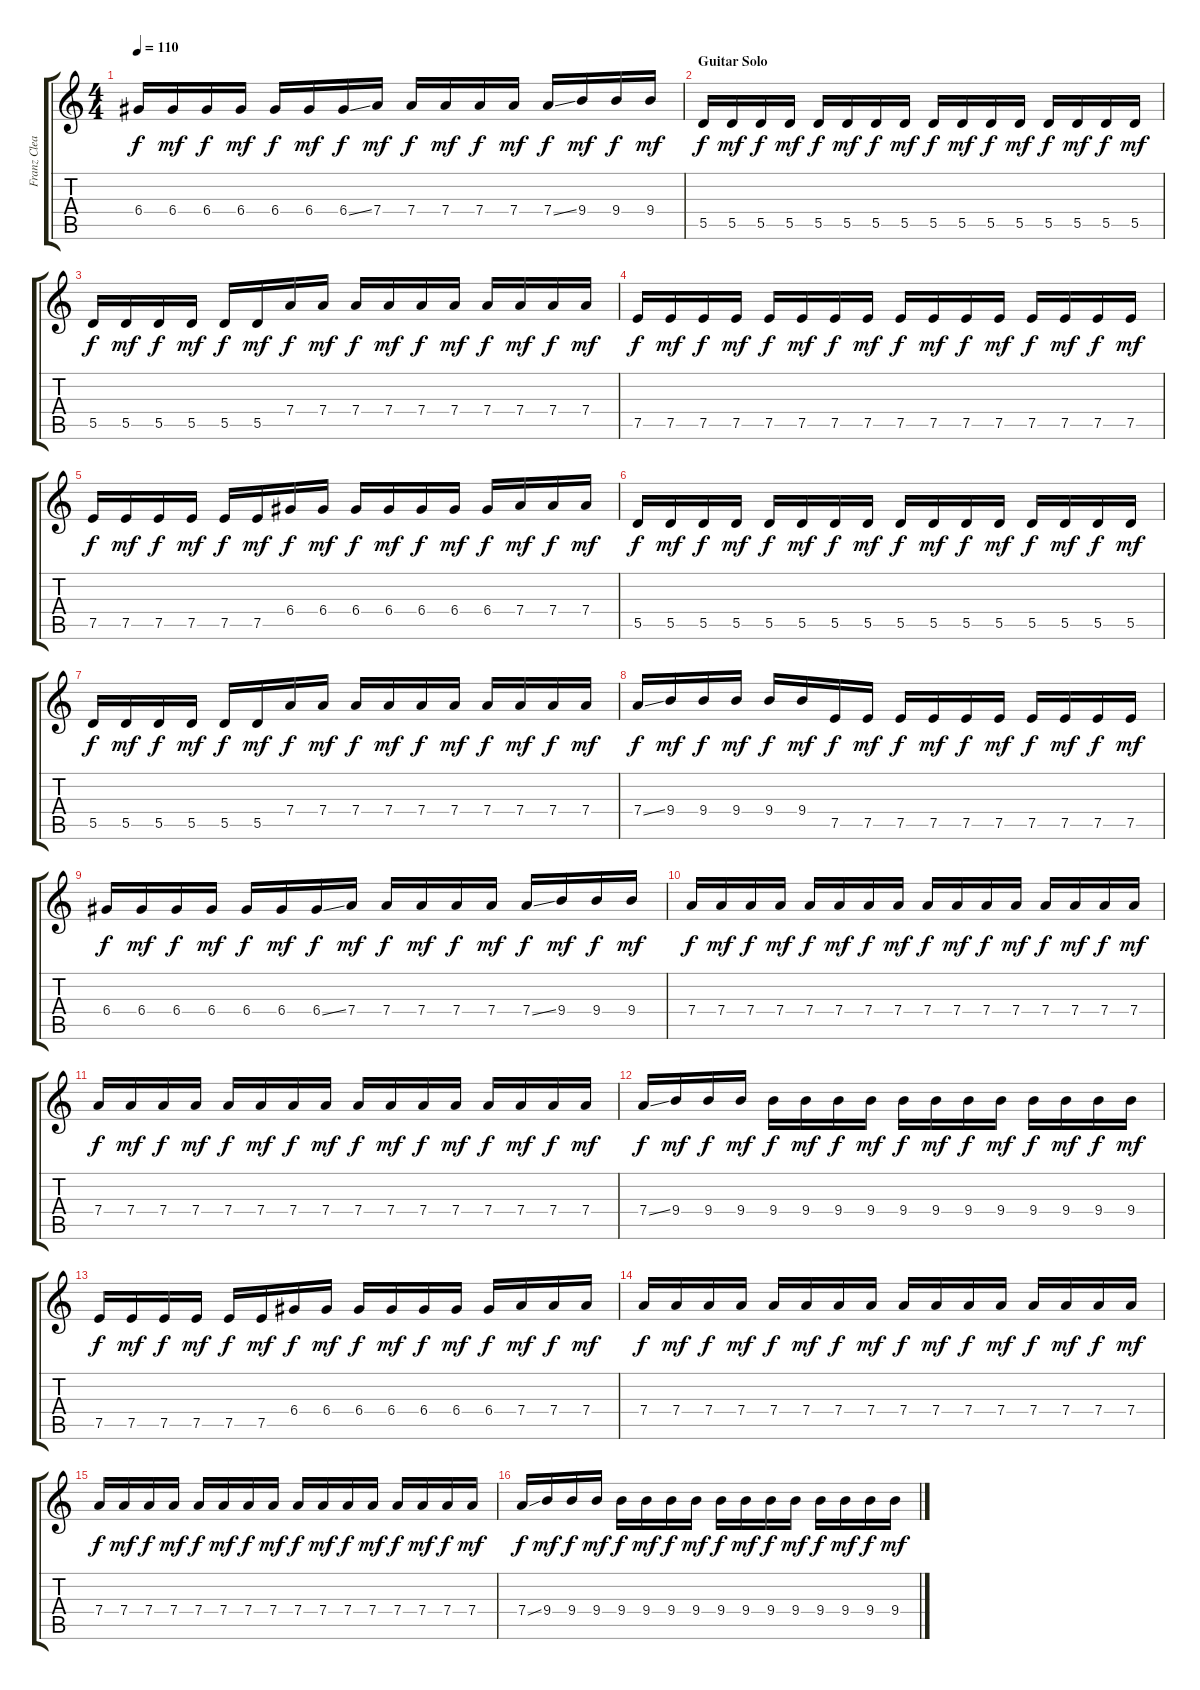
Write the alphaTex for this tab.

\track ("Franz Clean" "Franz Clea") {instrument electricguitarjazz}
\staff {score tabs}
\tuning (E4 B3 G3 D3 A2 D2) {hide}
\ts (4 4)
\tempo 110
\clef g2
\ks c
6.4.16{dy f} 6.4.16{dy mf} 6.4.16{dy f} 6.4.16{dy mf} 6.4.16{dy f} 6.4.16{dy mf} 6.4{ss}.16{dy f} 7.4.16{dy mf} 7.4.16{dy f} 7.4.16{dy mf} 7.4.16{dy f} 7.4.16{dy mf} 7.4{ss}.16{dy f} 9.4.16{dy mf} 9.4.16{dy f} 9.4.16{dy mf} |
\section ("" "Guitar Solo")
5.5.16{dy f} 5.5.16{dy mf} 5.5.16{dy f} 5.5.16{dy mf} 5.5.16{dy f} 5.5.16{dy mf} 5.5.16{dy f} 5.5.16{dy mf} 5.5.16{dy f} 5.5.16{dy mf} 5.5.16{dy f} 5.5.16{dy mf} 5.5.16{dy f} 5.5.16{dy mf} 5.5.16{dy f} 5.5.16{dy mf} |
5.5.16{dy f} 5.5.16{dy mf} 5.5.16{dy f} 5.5.16{dy mf} 5.5.16{dy f} 5.5.16{dy mf} 7.4.16{dy f} 7.4.16{dy mf} 7.4.16{dy f} 7.4.16{dy mf} 7.4.16{dy f} 7.4.16{dy mf} 7.4.16{dy f} 7.4.16{dy mf} 7.4.16{dy f} 7.4.16{dy mf} |
7.5.16{dy f} 7.5.16{dy mf} 7.5.16{dy f} 7.5.16{dy mf} 7.5.16{dy f} 7.5.16{dy mf} 7.5.16{dy f} 7.5.16{dy mf} 7.5.16{dy f} 7.5.16{dy mf} 7.5.16{dy f} 7.5.16{dy mf} 7.5.16{dy f} 7.5.16{dy mf} 7.5.16{dy f} 7.5.16{dy mf} |
7.5.16{dy f} 7.5.16{dy mf} 7.5.16{dy f} 7.5.16{dy mf} 7.5.16{dy f} 7.5.16{dy mf} 6.4.16{dy f} 6.4.16{dy mf} 6.4.16{dy f} 6.4.16{dy mf} 6.4.16{dy f} 6.4.16{dy mf} 6.4.16{dy f} 7.4.16{dy mf} 7.4.16{dy f} 7.4.16{dy mf} |
5.5.16{dy f} 5.5.16{dy mf} 5.5.16{dy f} 5.5.16{dy mf} 5.5.16{dy f} 5.5.16{dy mf} 5.5.16{dy f} 5.5.16{dy mf} 5.5.16{dy f} 5.5.16{dy mf} 5.5.16{dy f} 5.5.16{dy mf} 5.5.16{dy f} 5.5.16{dy mf} 5.5.16{dy f} 5.5.16{dy mf} |
5.5.16{dy f} 5.5.16{dy mf} 5.5.16{dy f} 5.5.16{dy mf} 5.5.16{dy f} 5.5.16{dy mf} 7.4.16{dy f} 7.4.16{dy mf} 7.4.16{dy f} 7.4.16{dy mf} 7.4.16{dy f} 7.4.16{dy mf} 7.4.16{dy f} 7.4.16{dy mf} 7.4.16{dy f} 7.4.16{dy mf} |
7.4{ss}.16{dy f} 9.4.16{dy mf} 9.4.16{dy f} 9.4.16{dy mf} 9.4.16{dy f} 9.4.16{dy mf} 7.5.16{dy f} 7.5.16{dy mf} 7.5.16{dy f} 7.5.16{dy mf} 7.5.16{dy f} 7.5.16{dy mf} 7.5.16{dy f} 7.5.16{dy mf} 7.5.16{dy f} 7.5.16{dy mf} |
6.4.16{dy f} 6.4.16{dy mf} 6.4.16{dy f} 6.4.16{dy mf} 6.4.16{dy f} 6.4.16{dy mf} 6.4{ss}.16{dy f} 7.4.16{dy mf} 7.4.16{dy f} 7.4.16{dy mf} 7.4.16{dy f} 7.4.16{dy mf} 7.4{ss}.16{dy f} 9.4.16{dy mf} 9.4.16{dy f} 9.4.16{dy mf} |
7.4.16{dy f} 7.4.16{dy mf} 7.4.16{dy f} 7.4.16{dy mf} 7.4.16{dy f} 7.4.16{dy mf} 7.4.16{dy f} 7.4.16{dy mf} 7.4.16{dy f} 7.4.16{dy mf} 7.4.16{dy f} 7.4.16{dy mf} 7.4.16{dy f} 7.4.16{dy mf} 7.4.16{dy f} 7.4.16{dy mf} |
7.4.16{dy f} 7.4.16{dy mf} 7.4.16{dy f} 7.4.16{dy mf} 7.4.16{dy f} 7.4.16{dy mf} 7.4.16{dy f} 7.4.16{dy mf} 7.4.16{dy f} 7.4.16{dy mf} 7.4.16{dy f} 7.4.16{dy mf} 7.4.16{dy f} 7.4.16{dy mf} 7.4.16{dy f} 7.4.16{dy mf} |
7.4{ss}.16{dy f} 9.4.16{dy mf} 9.4.16{dy f} 9.4.16{dy mf} 9.4.16{dy f} 9.4.16{dy mf} 9.4.16{dy f} 9.4.16{dy mf} 9.4.16{dy f} 9.4.16{dy mf} 9.4.16{dy f} 9.4.16{dy mf} 9.4.16{dy f} 9.4.16{dy mf} 9.4.16{dy f} 9.4.16{dy mf} |
7.5.16{dy f} 7.5.16{dy mf} 7.5.16{dy f} 7.5.16{dy mf} 7.5.16{dy f} 7.5.16{dy mf} 6.4.16{dy f} 6.4.16{dy mf} 6.4.16{dy f} 6.4.16{dy mf} 6.4.16{dy f} 6.4.16{dy mf} 6.4.16{dy f} 7.4.16{dy mf} 7.4.16{dy f} 7.4.16{dy mf} |
7.4.16{dy f} 7.4.16{dy mf} 7.4.16{dy f} 7.4.16{dy mf} 7.4.16{dy f} 7.4.16{dy mf} 7.4.16{dy f} 7.4.16{dy mf} 7.4.16{dy f} 7.4.16{dy mf} 7.4.16{dy f} 7.4.16{dy mf} 7.4.16{dy f} 7.4.16{dy mf} 7.4.16{dy f} 7.4.16{dy mf} |
7.4.16{dy f} 7.4.16{dy mf} 7.4.16{dy f} 7.4.16{dy mf} 7.4.16{dy f} 7.4.16{dy mf} 7.4.16{dy f} 7.4.16{dy mf} 7.4.16{dy f} 7.4.16{dy mf} 7.4.16{dy f} 7.4.16{dy mf} 7.4.16{dy f} 7.4.16{dy mf} 7.4.16{dy f} 7.4.16{dy mf} |
7.4{ss}.16{dy f} 9.4.16{dy mf} 9.4.16{dy f} 9.4.16{dy mf} 9.4.16{dy f} 9.4.16{dy mf} 9.4.16{dy f} 9.4.16{dy mf} 9.4.16{dy f} 9.4.16{dy mf} 9.4.16{dy f} 9.4.16{dy mf} 9.4.16{dy f} 9.4.16{dy mf} 9.4.16{dy f} 9.4.16{dy mf}
